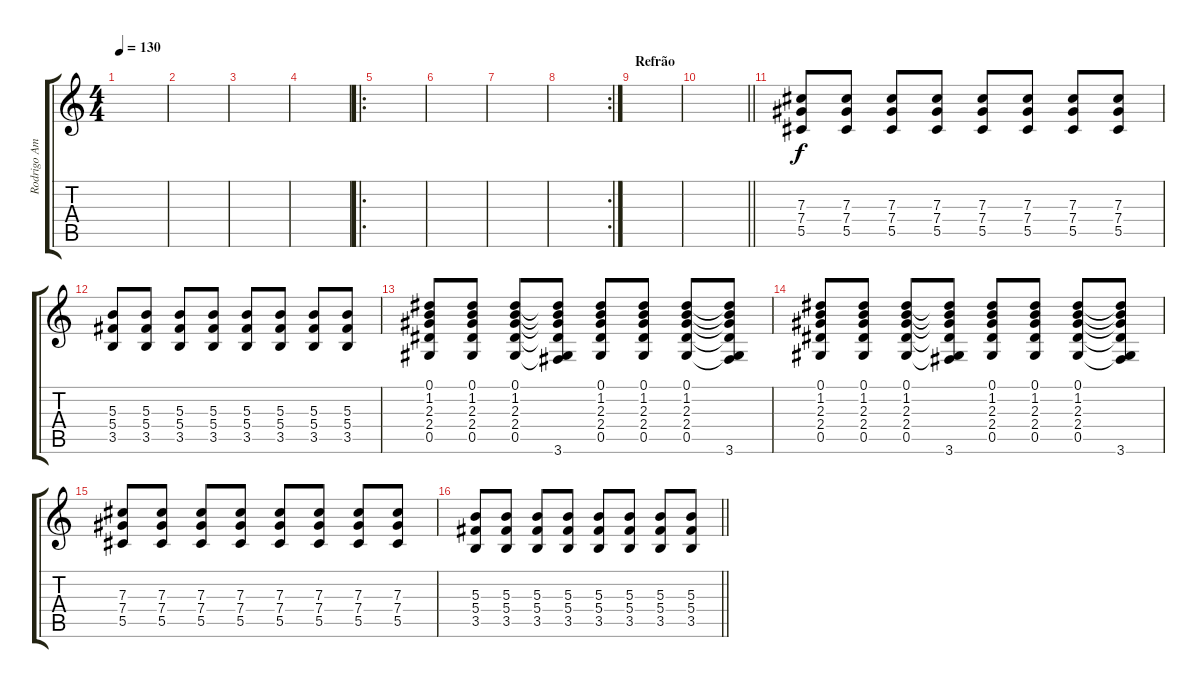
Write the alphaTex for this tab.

\track ("Rodrigo Amarante (Guitarra)" "Rodrigo Am") {instrument overdrivenguitar}
\staff {score tabs}
\tuning (Eb4 Bb3 Gb3 Db3 Ab2 Eb2) {hide}
\ts (4 4)
\tempo 130
\clef g2
\ks c
|
|
|
|
\ro
|
|
|
\rc 2
|
\section ("" "Refrão")
|
\barLineRight lightlight
|
(7.3 7.4 5.5).8{volume 10 instrument overdrivenguitar} (7.3 7.4 5.5).8 (7.3 7.4 5.5).8 (7.3 7.4 5.5).8 (7.3 7.4 5.5).8 (7.3 7.4 5.5).8 (7.3 7.4 5.5).8 (7.3 7.4 5.5).8 |
(5.3 5.4 3.5).8 (5.3 5.4 3.5).8 (5.3 5.4 3.5).8 (5.3 5.4 3.5).8 (5.3 5.4 3.5).8 (5.3 5.4 3.5).8 (5.3 5.4 3.5).8 (5.3 5.4 3.5).8 |
(0.1 1.2 2.3 2.4 0.5).8 (0.1 1.2 2.3 2.4 0.5).8 (0.1 1.2 2.3 2.4 0.5).8 (0.1{t} 1.2{t} 2.3{t} 2.4{t} 0.5{t} 3.6).8 (0.1 1.2 2.3 2.4 0.5).8 (0.1 1.2 2.3 2.4 0.5).8 (0.1 1.2 2.3 2.4 0.5).8 (0.1{t} 1.2{t} 2.3{t} 2.4{t} 0.5{t} 3.6).8 |
(0.1 1.2 2.3 2.4 0.5).8 (0.1 1.2 2.3 2.4 0.5).8 (0.1 1.2 2.3 2.4 0.5).8 (0.1{t} 1.2{t} 2.3{t} 2.4{t} 0.5{t} 3.6).8 (0.1 1.2 2.3 2.4 0.5).8 (0.1 1.2 2.3 2.4 0.5).8 (0.1 1.2 2.3 2.4 0.5).8 (0.1{t} 1.2{t} 2.3{t} 2.4{t} 0.5{t} 3.6).8 |
(7.3 7.4 5.5).8 (7.3 7.4 5.5).8 (7.3 7.4 5.5).8 (7.3 7.4 5.5).8 (7.3 7.4 5.5).8 (7.3 7.4 5.5).8 (7.3 7.4 5.5).8 (7.3 7.4 5.5).8 |
\barLineRight lightlight
(5.3 5.4 3.5).8 (5.3 5.4 3.5).8 (5.3 5.4 3.5).8 (5.3 5.4 3.5).8 (5.3 5.4 3.5).8 (5.3 5.4 3.5).8 (5.3 5.4 3.5).8 (5.3 5.4 3.5).8
